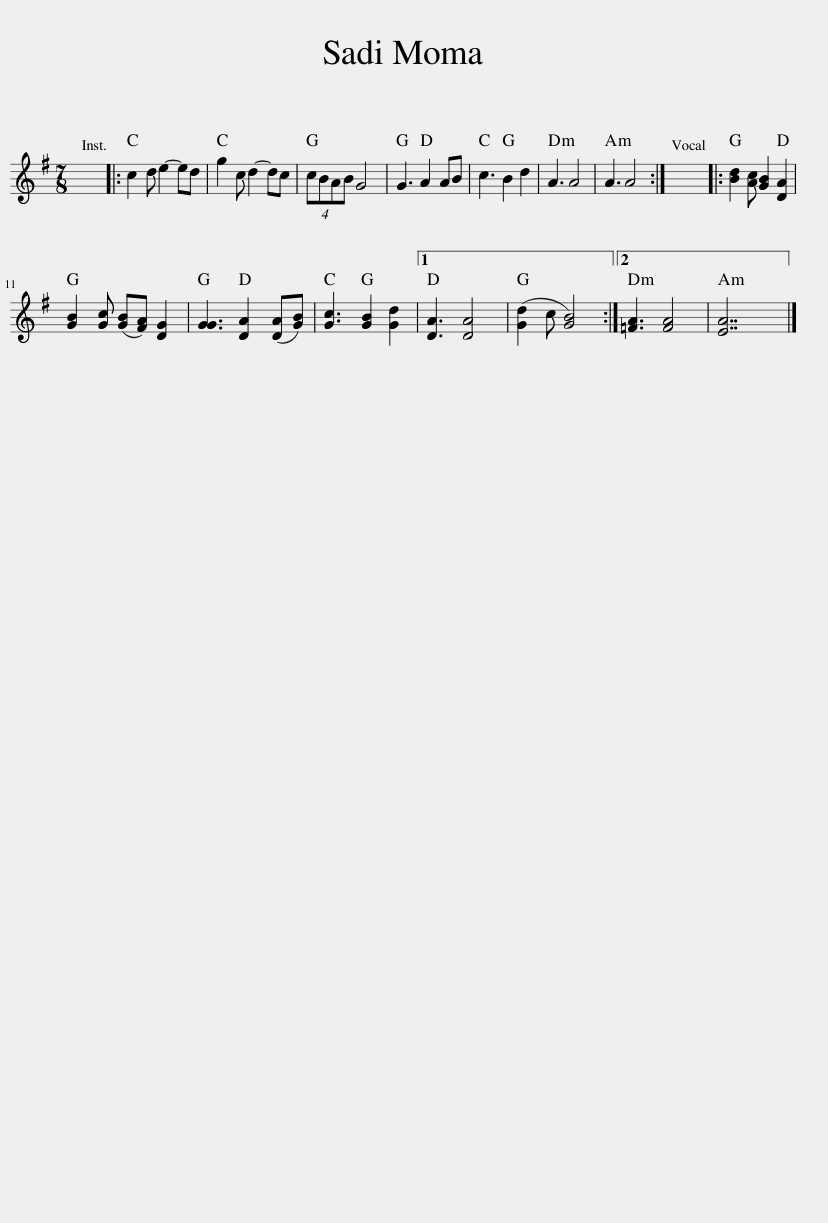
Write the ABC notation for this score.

X:1
L:1/8
M:7/8
I:linebreak $
K:G
V:1 treble
V:1
 x7 |: c2 d e2- ed | g2 c d2- dc | (4:3:4cBAB G4 | G3 A2 AB | %5
 c3 B2 d2 | A3 A4 | A3 A4 :| x7 |: [Bd]2 [Ac] [GB]2 [DA]2 |$ %10
 [GB]2 [Gc] ([GB][FA]) [DG]2 | [GG]3 [DA]2 ([DA][GB]) | [Gc]3 [GB]2 [Gd]2 |1 [DA]3 [DA]4 | ([Gd]2 c [GB]4) :|2 %15
 [=FA]3 [FA]4 | [EA]7 |] %17
